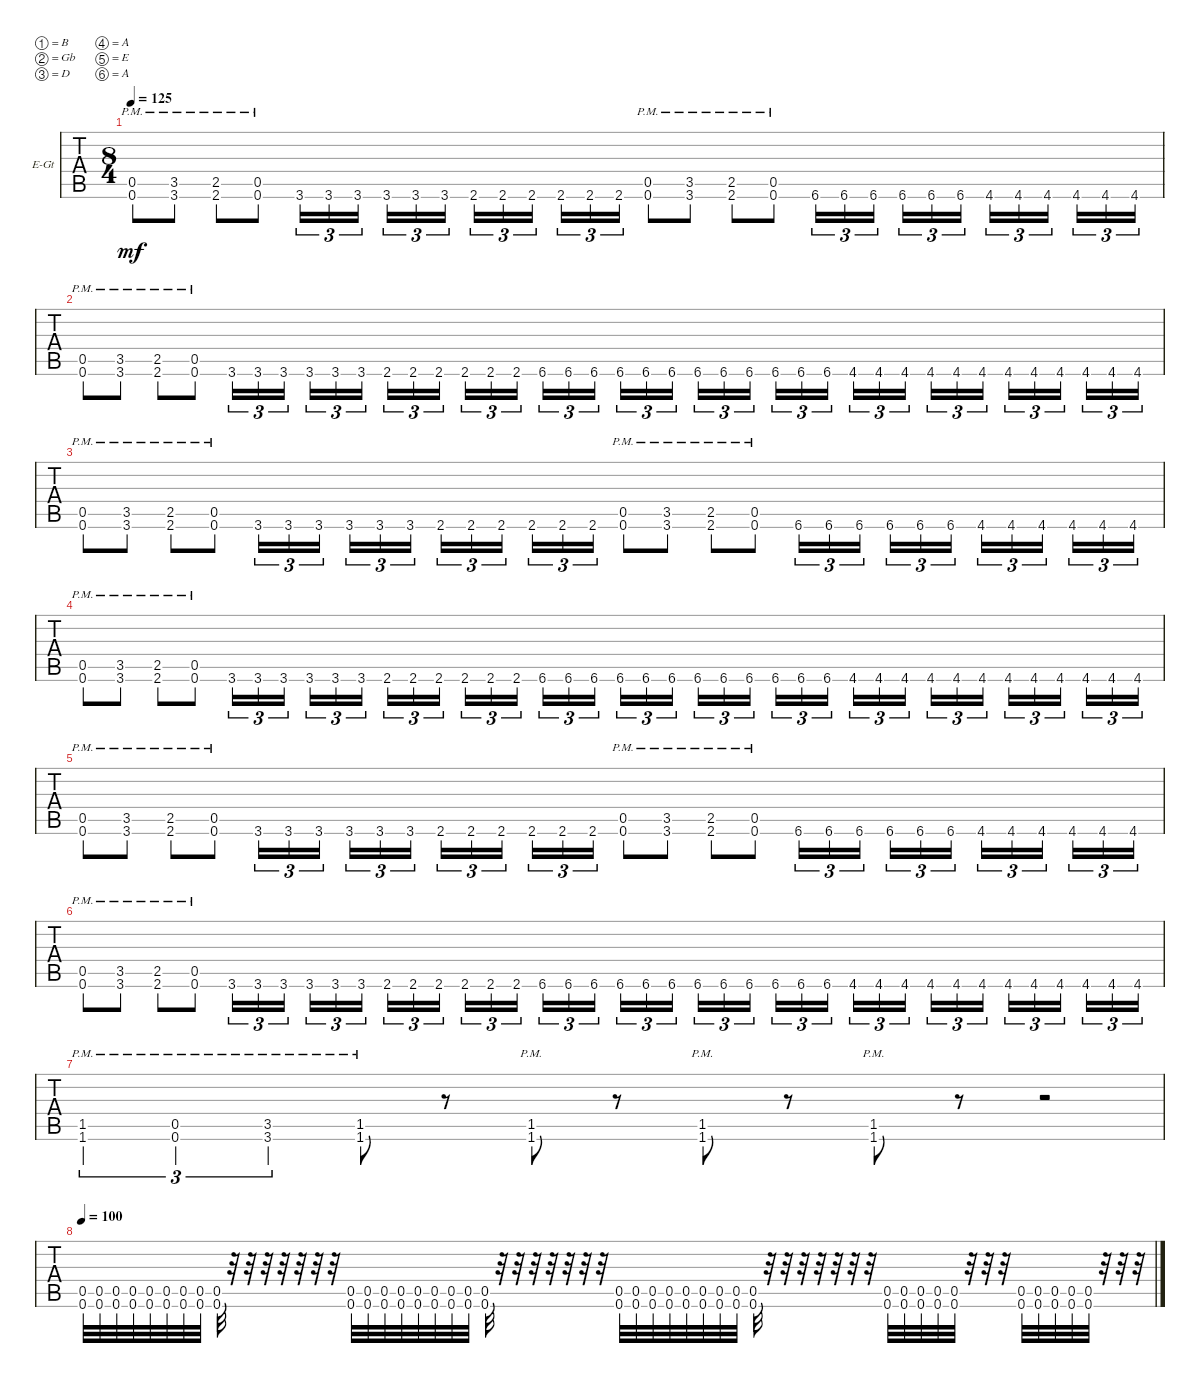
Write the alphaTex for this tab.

\defaultSystemsLayout 4
\bracketExtendMode groupsimilarinstruments
\firstSystemTrackNameOrientation horizontal
\otherSystemsTrackNameOrientation horizontal
\track ("Electric Guitar" "E-Gt") {instrument distortionguitar}
\staff {tabs}
\tuning (B3 Gb3 D3 A2 E2 A1)
\ts (8 4)
\tempo 125
\clef g2
\ks c
(0.6{pm} 0.5{pm}).8{dy mf} (3.6{pm} 3.5{pm}).8 (2.6{pm} 2.5{pm}).8 (0.6{pm} 0.5{pm}).8 3.6.16{tu (3 2)} 3.6.16{tu (3 2)} 3.6.16{tu (3 2)} 3.6.16{tu (3 2)} 3.6.16{tu (3 2)} 3.6.16{tu (3 2)} 2.6.16{tu (3 2)} 2.6.16{tu (3 2)} 2.6.16{tu (3 2)} 2.6.16{tu (3 2)} 2.6.16{tu (3 2)} 2.6.16{tu (3 2)} (0.6{pm} 0.5{pm}).8 (3.6{pm} 3.5{pm}).8 (2.6{pm} 2.5{pm}).8 (0.6{pm} 0.5{pm}).8 6.6.16{tu (3 2)} 6.6.16{tu (3 2)} 6.6.16{tu (3 2)} 6.6.16{tu (3 2)} 6.6.16{tu (3 2)} 6.6.16{tu (3 2)} 4.6.16{tu (3 2)} 4.6.16{tu (3 2)} 4.6.16{tu (3 2)} 4.6.16{tu (3 2)} 4.6.16{tu (3 2)} 4.6.16{tu (3 2)} |
(0.6{pm} 0.5{pm}).8 (3.6{pm} 3.5{pm}).8 (2.6{pm} 2.5{pm}).8 (0.6{pm} 0.5{pm}).8 3.6.16{tu (3 2)} 3.6.16{tu (3 2)} 3.6.16{tu (3 2)} 3.6.16{tu (3 2)} 3.6.16{tu (3 2)} 3.6.16{tu (3 2)} 2.6.16{tu (3 2)} 2.6.16{tu (3 2)} 2.6.16{tu (3 2)} 2.6.16{tu (3 2)} 2.6.16{tu (3 2)} 2.6.16{tu (3 2)} 6.6.16{tu (3 2)} 6.6.16{tu (3 2)} 6.6.16{tu (3 2)} 6.6.16{tu (3 2)} 6.6.16{tu (3 2)} 6.6.16{tu (3 2)} 6.6.16{tu (3 2)} 6.6.16{tu (3 2)} 6.6.16{tu (3 2)} 6.6.16{tu (3 2)} 6.6.16{tu (3 2)} 6.6.16{tu (3 2)} 4.6.16{tu (3 2)} 4.6.16{tu (3 2)} 4.6.16{tu (3 2)} 4.6.16{tu (3 2)} 4.6.16{tu (3 2)} 4.6.16{tu (3 2)} 4.6.16{tu (3 2)} 4.6.16{tu (3 2)} 4.6.16{tu (3 2)} 4.6.16{tu (3 2)} 4.6.16{tu (3 2)} 4.6.16{tu (3 2)} |
(0.6{pm} 0.5{pm}).8 (3.6{pm} 3.5{pm}).8 (2.6{pm} 2.5{pm}).8 (0.6{pm} 0.5{pm}).8 3.6.16{tu (3 2)} 3.6.16{tu (3 2)} 3.6.16{tu (3 2)} 3.6.16{tu (3 2)} 3.6.16{tu (3 2)} 3.6.16{tu (3 2)} 2.6.16{tu (3 2)} 2.6.16{tu (3 2)} 2.6.16{tu (3 2)} 2.6.16{tu (3 2)} 2.6.16{tu (3 2)} 2.6.16{tu (3 2)} (0.6{pm} 0.5{pm}).8 (3.6{pm} 3.5{pm}).8 (2.6{pm} 2.5{pm}).8 (0.6{pm} 0.5{pm}).8 6.6.16{tu (3 2)} 6.6.16{tu (3 2)} 6.6.16{tu (3 2)} 6.6.16{tu (3 2)} 6.6.16{tu (3 2)} 6.6.16{tu (3 2)} 4.6.16{tu (3 2)} 4.6.16{tu (3 2)} 4.6.16{tu (3 2)} 4.6.16{tu (3 2)} 4.6.16{tu (3 2)} 4.6.16{tu (3 2)} |
(0.6{pm} 0.5{pm}).8 (3.6{pm} 3.5{pm}).8 (2.6{pm} 2.5{pm}).8 (0.6{pm} 0.5{pm}).8 3.6.16{tu (3 2)} 3.6.16{tu (3 2)} 3.6.16{tu (3 2)} 3.6.16{tu (3 2)} 3.6.16{tu (3 2)} 3.6.16{tu (3 2)} 2.6.16{tu (3 2)} 2.6.16{tu (3 2)} 2.6.16{tu (3 2)} 2.6.16{tu (3 2)} 2.6.16{tu (3 2)} 2.6.16{tu (3 2)} 6.6.16{tu (3 2)} 6.6.16{tu (3 2)} 6.6.16{tu (3 2)} 6.6.16{tu (3 2)} 6.6.16{tu (3 2)} 6.6.16{tu (3 2)} 6.6.16{tu (3 2)} 6.6.16{tu (3 2)} 6.6.16{tu (3 2)} 6.6.16{tu (3 2)} 6.6.16{tu (3 2)} 6.6.16{tu (3 2)} 4.6.16{tu (3 2)} 4.6.16{tu (3 2)} 4.6.16{tu (3 2)} 4.6.16{tu (3 2)} 4.6.16{tu (3 2)} 4.6.16{tu (3 2)} 4.6.16{tu (3 2)} 4.6.16{tu (3 2)} 4.6.16{tu (3 2)} 4.6.16{tu (3 2)} 4.6.16{tu (3 2)} 4.6.16{tu (3 2)} |
(0.6{pm} 0.5{pm}).8 (3.6{pm} 3.5{pm}).8 (2.6{pm} 2.5{pm}).8 (0.6{pm} 0.5{pm}).8 3.6.16{tu (3 2)} 3.6.16{tu (3 2)} 3.6.16{tu (3 2)} 3.6.16{tu (3 2)} 3.6.16{tu (3 2)} 3.6.16{tu (3 2)} 2.6.16{tu (3 2)} 2.6.16{tu (3 2)} 2.6.16{tu (3 2)} 2.6.16{tu (3 2)} 2.6.16{tu (3 2)} 2.6.16{tu (3 2)} (0.6{pm} 0.5{pm}).8 (3.6{pm} 3.5{pm}).8 (2.6{pm} 2.5{pm}).8 (0.6{pm} 0.5{pm}).8 6.6.16{tu (3 2)} 6.6.16{tu (3 2)} 6.6.16{tu (3 2)} 6.6.16{tu (3 2)} 6.6.16{tu (3 2)} 6.6.16{tu (3 2)} 4.6.16{tu (3 2)} 4.6.16{tu (3 2)} 4.6.16{tu (3 2)} 4.6.16{tu (3 2)} 4.6.16{tu (3 2)} 4.6.16{tu (3 2)} |
(0.6{pm} 0.5{pm}).8 (3.6{pm} 3.5{pm}).8 (2.6{pm} 2.5{pm}).8 (0.6{pm} 0.5{pm}).8 3.6.16{tu (3 2)} 3.6.16{tu (3 2)} 3.6.16{tu (3 2)} 3.6.16{tu (3 2)} 3.6.16{tu (3 2)} 3.6.16{tu (3 2)} 2.6.16{tu (3 2)} 2.6.16{tu (3 2)} 2.6.16{tu (3 2)} 2.6.16{tu (3 2)} 2.6.16{tu (3 2)} 2.6.16{tu (3 2)} 6.6.16{tu (3 2)} 6.6.16{tu (3 2)} 6.6.16{tu (3 2)} 6.6.16{tu (3 2)} 6.6.16{tu (3 2)} 6.6.16{tu (3 2)} 6.6.16{tu (3 2)} 6.6.16{tu (3 2)} 6.6.16{tu (3 2)} 6.6.16{tu (3 2)} 6.6.16{tu (3 2)} 6.6.16{tu (3 2)} 4.6.16{tu (3 2)} 4.6.16{tu (3 2)} 4.6.16{tu (3 2)} 4.6.16{tu (3 2)} 4.6.16{tu (3 2)} 4.6.16{tu (3 2)} 4.6.16{tu (3 2)} 4.6.16{tu (3 2)} 4.6.16{tu (3 2)} 4.6.16{tu (3 2)} 4.6.16{tu (3 2)} 4.6.16{tu (3 2)} |
(1.6{pm} 1.5{pm}).4{tu (3 2)} (0.6{pm} 0.5{pm}).4{tu (3 2)} (3.6{pm} 3.5{pm}).4{tu (3 2)} (1.6{pm} 1.5{pm}).8 r.8 (1.5{pm} 1.6{pm}).8 r.8 (1.6{pm} 1.5{pm}).8 r.8 (1.6{pm} 1.5{pm}).8 r.8 r.2 |
\tempo 100
(0.6 0.5).32 (0.6 0.5).32 (0.6 0.5).32 (0.6 0.5).32 (0.6 0.5).32 (0.6 0.5).32 (0.6 0.5).32 (0.6 0.5).32 (0.6 0.5).32 r.32 r.32 r.32 r.32 r.32 r.32 r.32 (0.6 0.5).32 (0.6 0.5).32 (0.6 0.5).32 (0.6 0.5).32 (0.6 0.5).32 (0.6 0.5).32 (0.6 0.5).32 (0.6 0.5).32 (0.6 0.5).32 r.32 r.32 r.32 r.32 r.32 r.32 r.32 (0.6 0.5).32 (0.6 0.5).32 (0.6 0.5).32 (0.6 0.5).32 (0.6 0.5).32 (0.6 0.5).32 (0.6 0.5).32 (0.6 0.5).32 (0.6 0.5).32 r.32 r.32 r.32 r.32 r.32 r.32 r.32 (0.6 0.5).32 (0.6 0.5).32 (0.6 0.5).32 (0.6 0.5).32 (0.6 0.5).32 r.32 r.32 r.32 (0.6 0.5).32 (0.6 0.5).32 (0.6 0.5).32 (0.6 0.5).32 (0.6 0.5).32 r.32 r.32 r.32
